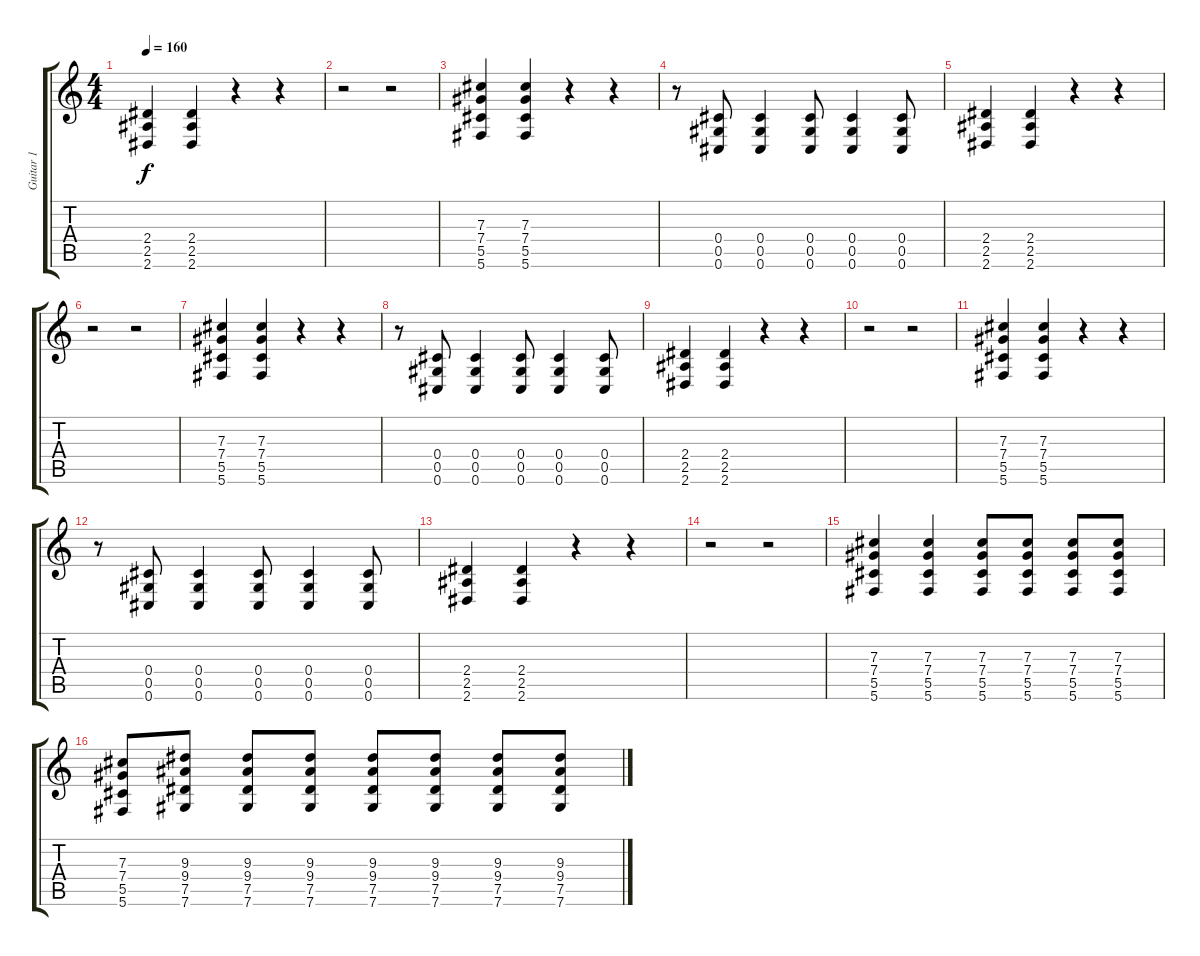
\track ("Guitar 1" "Guitar 1") {instrument distortionguitar}
\staff {score tabs}
\tuning (Eb4 Bb3 Gb3 Db3 Ab2 Db2) {hide}
\ts (4 4)
\tempo 160
\clef g2
\ks c
(2.4 2.5 2.6).4{dy f} (2.4 2.5 2.6).4 r.4 r.4 |
r.2 r.2 |
(7.3 7.4 5.5 5.6).4 (7.3 7.4 5.5 5.6).4 r.4 r.4 |
r.8 (0.4 0.5 0.6).8 (0.4 0.5 0.6).4 (0.4 0.5 0.6).8 (0.4 0.5 0.6).4 (0.4 0.5 0.6).8 |
(2.4 2.5 2.6).4 (2.4 2.5 2.6).4 r.4 r.4 |
r.2 r.2 |
(7.3 7.4 5.5 5.6).4 (7.3 7.4 5.5 5.6).4 r.4 r.4 |
r.8 (0.4 0.5 0.6).8 (0.4 0.5 0.6).4 (0.4 0.5 0.6).8 (0.4 0.5 0.6).4 (0.4 0.5 0.6).8 |
(2.4 2.5 2.6).4 (2.4 2.5 2.6).4 r.4 r.4 |
r.2 r.2 |
(7.3 7.4 5.5 5.6).4 (7.3 7.4 5.5 5.6).4 r.4 r.4 |
r.8 (0.4 0.5 0.6).8 (0.4 0.5 0.6).4 (0.4 0.5 0.6).8 (0.4 0.5 0.6).4 (0.4 0.5 0.6).8 |
(2.4 2.5 2.6).4 (2.4 2.5 2.6).4 r.4 r.4 |
r.2 r.2 |
(7.3 7.4 5.5 5.6).4 (7.3 7.4 5.5 5.6).4 (7.3 7.4 5.5 5.6).8 (7.3 7.4 5.5 5.6).8 (7.3 7.4 5.5 5.6).8 (7.3 7.4 5.5 5.6).8 |
(7.3 7.4 5.5 5.6).8 (9.3 9.4 7.5 7.6).8 (9.3 9.4 7.5 7.6).8 (9.3 9.4 7.5 7.6).8 (9.3 9.4 7.5 7.6).8 (9.3 9.4 7.5 7.6).8 (9.3 9.4 7.5 7.6).8 (9.3 9.4 7.5 7.6).8
